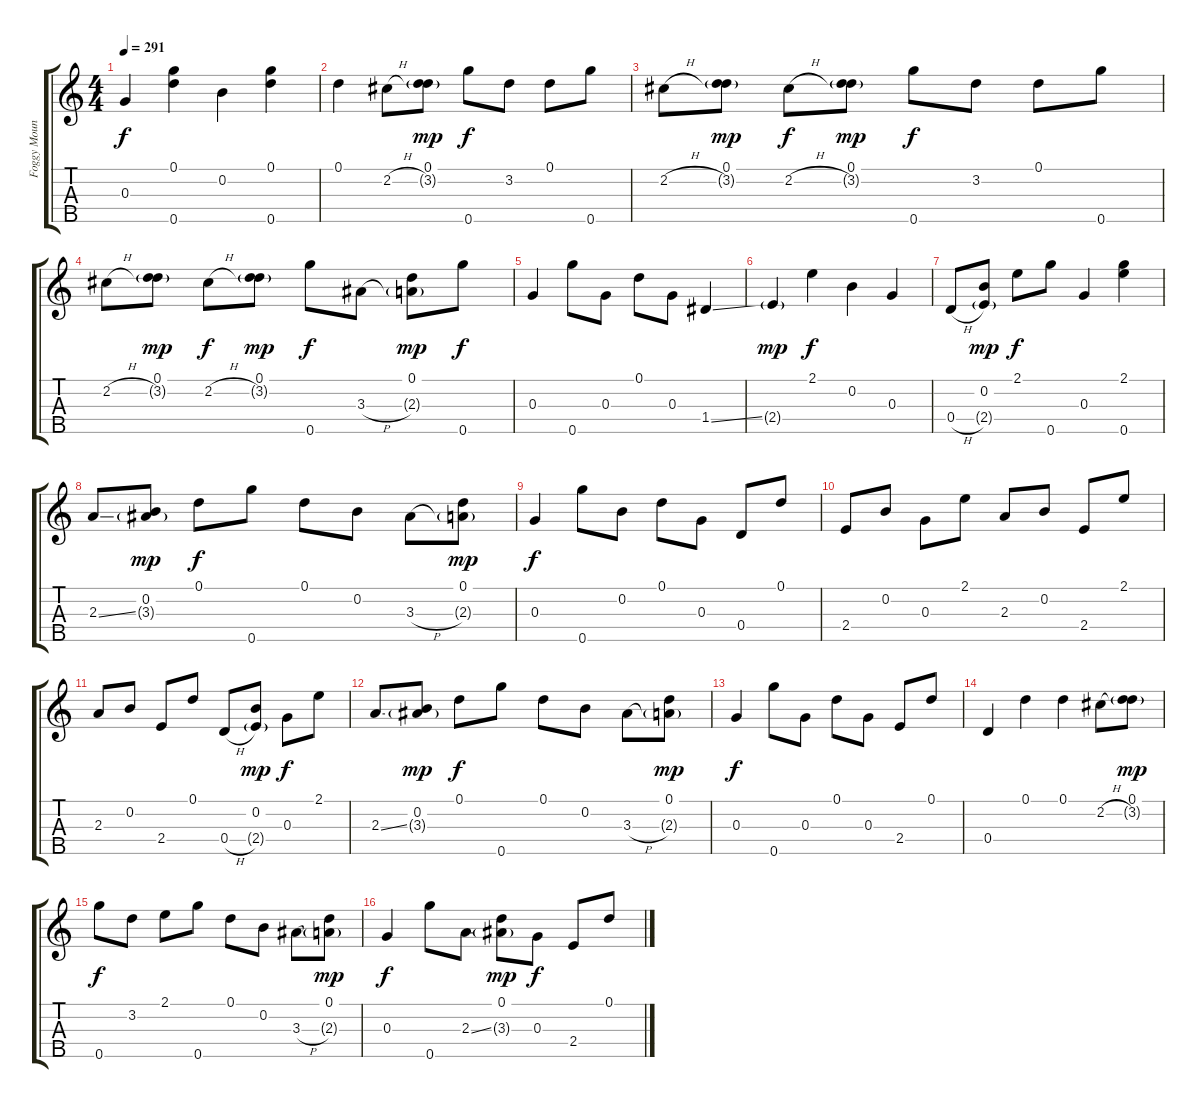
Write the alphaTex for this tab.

\track ("Foggy Mountain Breakdown" "Foggy Moun") {instrument banjo}
\staff {score tabs}
\tuning (D4 B3 G3 D3 G4) {hide}
\displaytranspose 12
\ts (4 4)
\tempo 291
\clef g2
\ks c
0.3.4{dy f} (0.1 0.5).4 0.2.4 (0.1 0.5).4 |
0.1.4 2.2{h}.8 (0.1 3.2{g}).8{dy mp} 0.5.8{dy f} 3.2.8 0.1.8 0.5.8 |
2.2{h}.8 (0.1 3.2{g}).8{dy mp} 2.2{h}.8{dy f} (0.1 3.2{g}).8{dy mp} 0.5.8{dy f} 3.2.8 0.1.8 0.5.8 |
2.2{h}.8 (0.1 3.2{g}).8{dy mp} 2.2{h}.8{dy f} (0.1 3.2{g}).8{dy mp} 0.5.8{dy f} 3.3{h}.8 (0.1 2.3{g}).8{dy mp} 0.5.8{dy f} |
0.3.4 0.5.8 0.3.8 0.1.8 0.3.8 1.4{ss}.4 |
2.4{g}.4{dy mp} 2.1.4{dy f} 0.2.4 0.3.4 |
0.4{h}.8 (0.2 2.4{g}).8{dy mp} 2.1.8{dy f} 0.5.8 0.3.4 (2.1 0.5).4 |
2.3{ss}.8 (0.2 3.3{g}).8{dy mp} 0.1.8{dy f} 0.5.8 0.1.8 0.2.8 3.3{h}.8 (0.1 2.3{g}).8{dy mp} |
0.3.4{dy f} 0.5.8 0.2.8 0.1.8 0.3.8 0.4.8 0.1.8 |
2.4.8 0.2.8 0.3.8 2.1.8 2.3.8 0.2.8 2.4.8 2.1.8 |
2.3.8 0.2.8 2.4.8 0.1.8 0.4{h}.8 (0.2 2.4{g}).8{dy mp} 0.3.8{dy f} 2.1.8 |
2.3{ss}.8 (0.2 3.3{g}).8{dy mp} 0.1.8{dy f} 0.5.8 0.1.8 0.2.8 3.3{h}.8 (0.1 2.3{g}).8{dy mp} |
0.3.4{dy f} 0.5.8 0.3.8 0.1.8 0.3.8 2.4.8 0.1.8 |
0.4.4 0.1.4 0.1.4 2.2{h}.8 (0.1 3.2{g}).8{dy mp} |
0.5.8{dy f} 3.2.8 2.1.8 0.5.8 0.1.8 0.2.8 3.3{h}.8 (0.1 2.3{g}).8{dy mp} |
0.3.4{dy f} 0.5.8 2.3{ss}.8 (0.1 3.3{g}).8{dy mp} 0.3.8{dy f} 2.4.8 0.1.8
